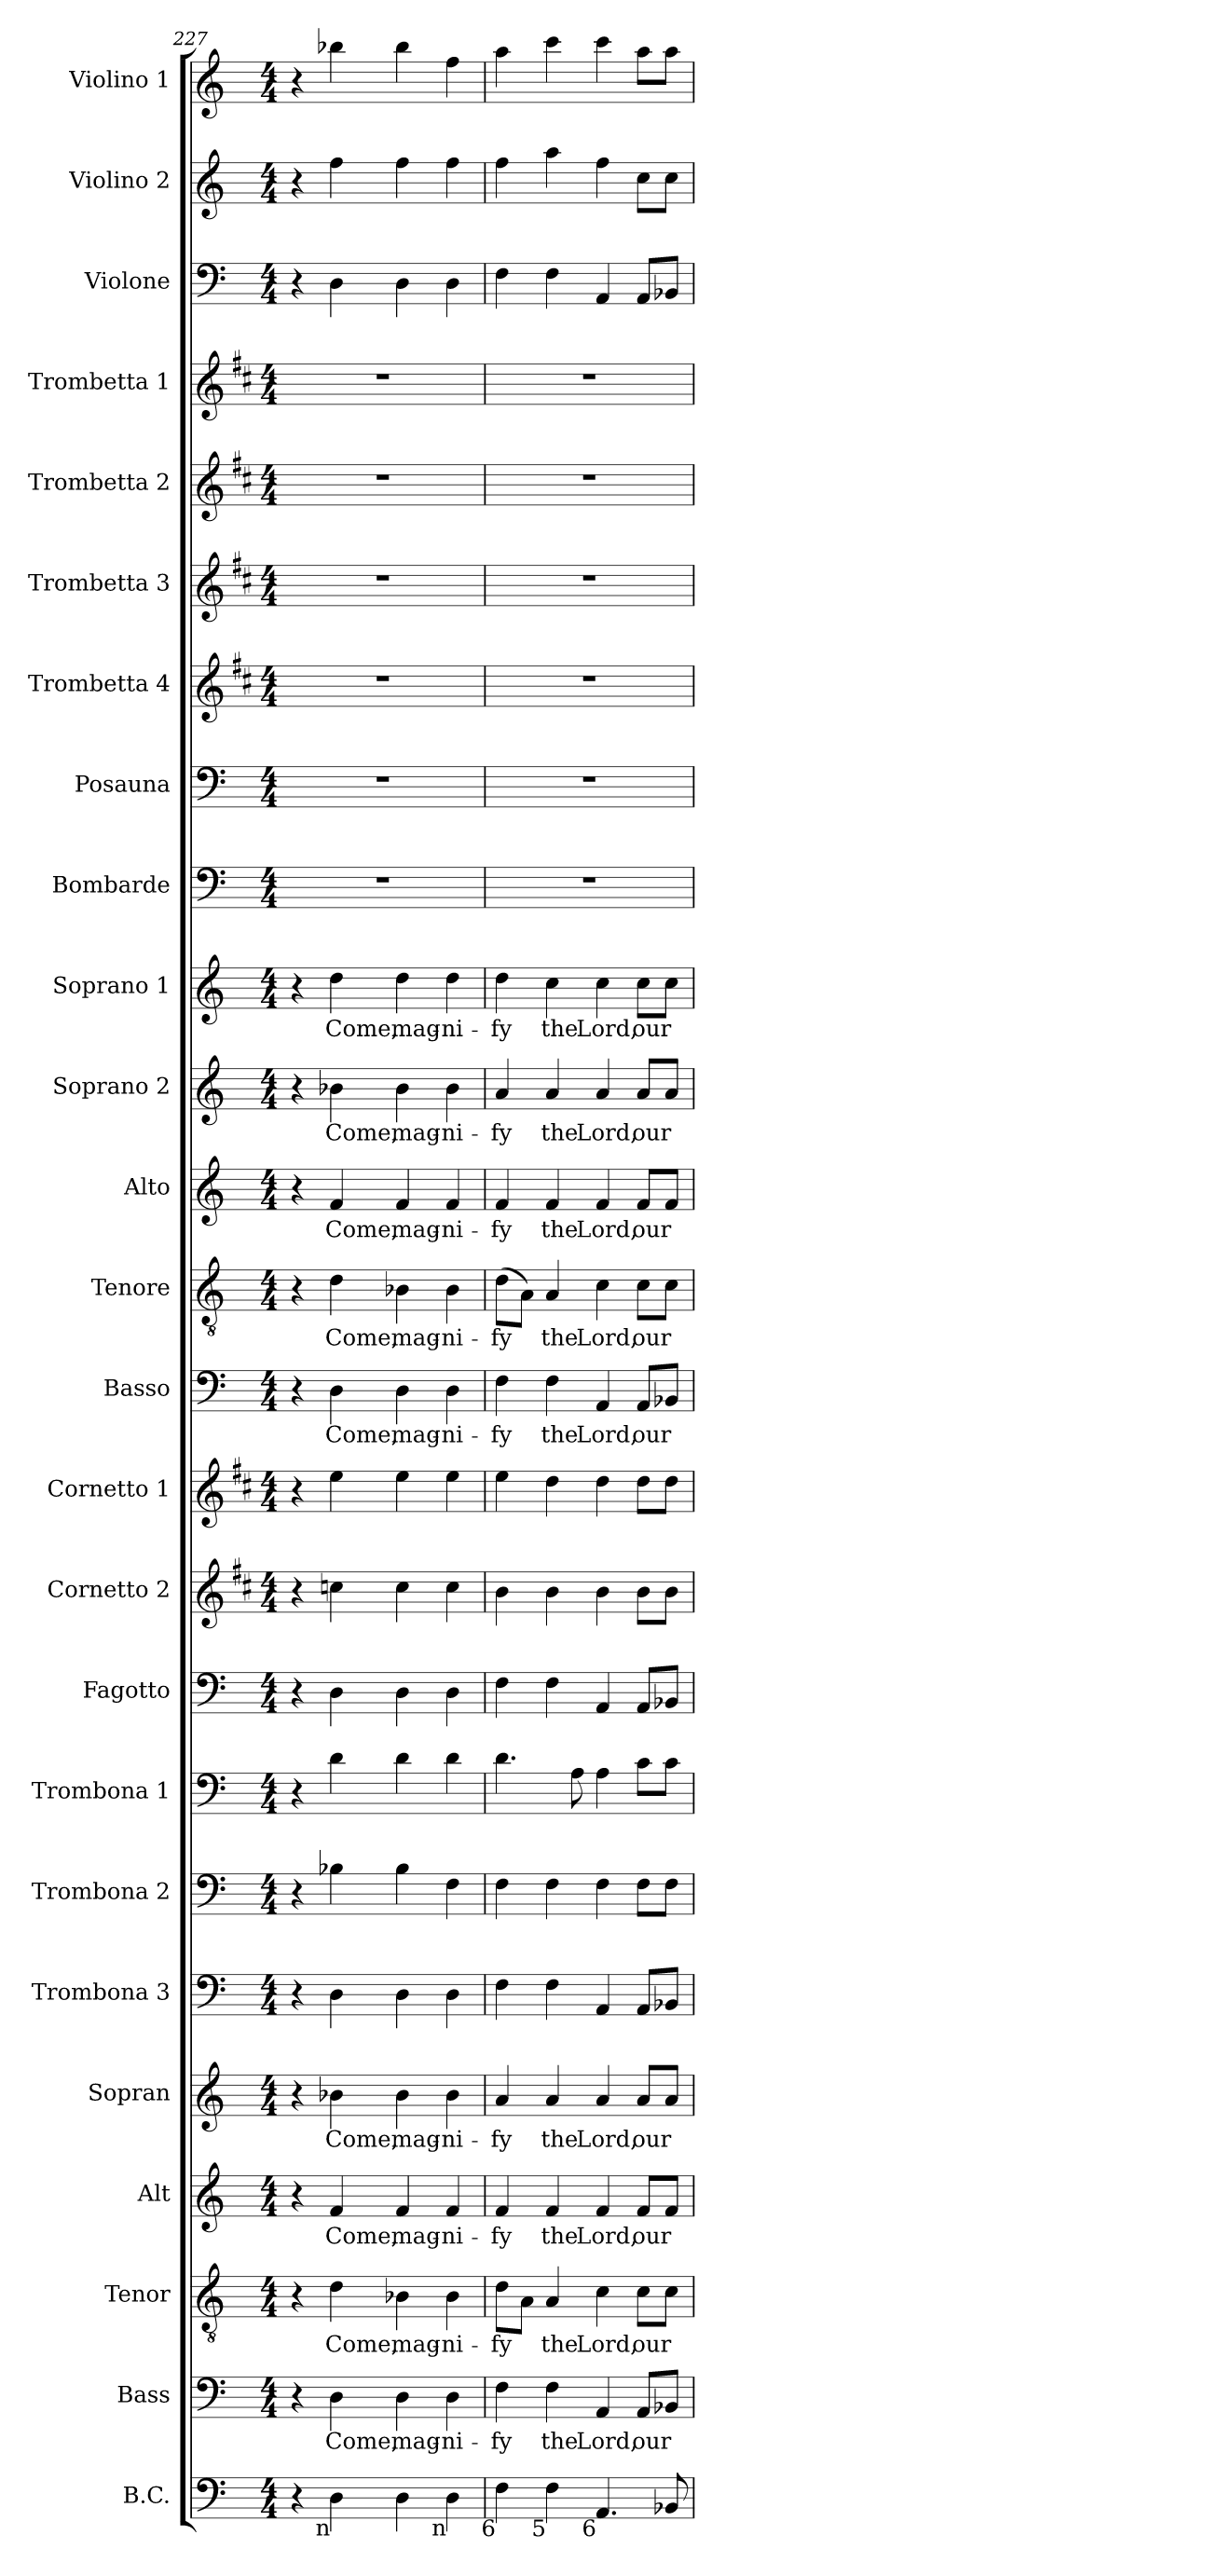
**kern	**kern	**text	**kern	**text	**kern	**text	**kern	**text	**kern	**kern	**kern	**kern	**kern	**kern	**kern	**text	**kern	**text	**kern	**text	**kern	**text	**kern	**text	**kern	**kern	**kern	**kern	**kern	**kern	**kern	**kern	**kern
*part25	*part24	*part24	*part23	*part23	*part22	*part22	*part21	*part21	*part20	*part19	*part18	*part17	*part16	*part15	*part14	*part14	*part13	*part13	*part12	*part12	*part11	*part11	*part10	*part10	*part9	*part8	*part7	*part6	*part5	*part4	*part3	*part2	*part1
*staff25	*staff24	*staff24	*staff23	*staff23	*staff22	*staff22	*staff21	*staff21	*staff20	*staff19	*staff18	*staff17	*staff16	*staff15	*staff14	*staff14	*staff13	*staff13	*staff12	*staff12	*staff11	*staff11	*staff10	*staff10	*staff9	*staff8	*staff7	*staff6	*staff5	*staff4	*staff3	*staff2	*staff1
*I"B.C.	*I"Bass	*	*I"Tenor	*	*I"Alt	*	*I"Sopran	*	*I"Trombona 3	*I"Trombona 2	*I"Trombona 1	*I"Fagotto	*I"Cornetto 2	*I"Cornetto 1	*I"Basso	*	*I"Tenore	*	*I"Alto	*	*I"Soprano 2	*	*I"Soprano 1	*	*I"Bombarde	*I"Posauna	*I"Trombetta 4	*I"Trombetta 3	*I"Trombetta 2	*I"Trombetta 1	*I"Violone	*I"Violino 2	*I"Violino 1
*I'B.C.	*I'B.	*	*I'T.	*	*I'A.	*	*I'S.	*	*I'Tbn. 2	*I'Tbn. 2	*I'Tbn. 1	*I'Fag.	*I'Cor. 2	*I'Cor. 1	*I'B.	*	*I'T.	*	*I'A.	*	*I'S.	*	*I'S.	*	*	*	*	*	*	*	*	*I'Vl. 2	*I'Vl. 1
*clefF4	*clefF4	*	*clefGv2	*	*clefG2	*	*clefG2	*	*clefF4	*clefF4	*clefF4	*clefF4	*clefG2	*clefG2	*clefF4	*	*clefGv2	*	*clefG2	*	*clefG2	*	*clefG2	*	*clefF4	*clefF4	*clefG2	*clefG2	*clefG2	*clefG2	*clefF4	*clefG2	*clefG2
*	*	*	*ITrd7c12	*	*	*	*	*	*	*	*	*	*ITrd1c2	*ITrd1c2	*	*	*ITrd7c12	*	*	*	*	*	*	*	*	*	*ITrd1c2	*ITrd1c2	*ITrd1c2	*ITrd1c2	*	*	*
*k[]	*k[]	*	*k[]	*	*k[]	*	*k[]	*	*k[]	*k[]	*k[]	*k[]	*k[]	*k[]	*k[]	*	*k[]	*	*k[]	*	*k[]	*	*k[]	*	*k[]	*k[]	*k[]	*k[]	*k[]	*k[]	*k[]	*k[]	*k[]
*C:	*C:	*	*C:	*	*C:	*	*C:	*	*C:	*C:	*C:	*C:	*C:	*C:	*C:	*	*C:	*	*C:	*	*C:	*	*C:	*	*C:	*C:	*C:	*C:	*C:	*C:	*C:	*C:	*C:
*M4/4	*M4/4	*	*M4/4	*	*M4/4	*	*M4/4	*	*M4/4	*M4/4	*M4/4	*M4/4	*M4/4	*M4/4	*M4/4	*	*M4/4	*	*M4/4	*	*M4/4	*	*M4/4	*	*M4/4	*M4/4	*M4/4	*M4/4	*M4/4	*M4/4	*M4/4	*M4/4	*M4/4
=227	=227	=227	=227	=227	=227	=227	=227	=227	=227	=227	=227	=227	=227	=227	=227	=227	=227	=227	=227	=227	=227	=227	=227	=227	=227	=227	=227	=227	=227	=227	=227	=227	=227
4r	4r	.	4r	.	4r	.	4r	.	4r	4r	4r	4r	4r	4r	4r	.	4r	.	4r	.	4r	.	4r	.	1r	1r	1r	1r	1r	1r	4r	4r	4r
!	!	!LO:LY:b:color=#000000	!	!	!	!	!	!	!	!	!	!	!	!	!	!	!	!	!	!	!	!	!	!	!	!	!	!	!	!	!	!	!
!	!	!	!	!LO:LY:b:color=#000000	!	!	!	!	!	!	!	!	!	!	!	!	!	!	!	!	!	!	!	!	!	!	!	!	!	!	!	!	!
!	!	!	!	!	!	!LO:LY:b:color=#000000	!	!	!	!	!	!	!	!	!	!	!	!	!	!	!	!	!	!	!	!	!	!	!	!	!	!	!
!	!	!	!	!	!	!	!	!LO:LY:b:color=#000000	!	!	!	!	!	!	!	!	!	!	!	!	!	!	!	!	!	!	!	!	!	!	!	!	!
!	!	!	!	!	!	!	!	!	!	!	!	!	!	!	!	!LO:LY:b:color=#000000	!	!	!	!	!	!	!	!	!	!	!	!	!	!	!	!	!
!	!	!	!	!	!	!	!	!	!	!	!	!	!	!	!	!	!	!LO:LY:b:color=#000000	!	!	!	!	!	!	!	!	!	!	!	!	!	!	!
!	!	!	!	!	!	!	!	!	!	!	!	!	!	!	!	!	!	!	!	!LO:LY:b:color=#000000	!	!	!	!	!	!	!	!	!	!	!	!	!
!	!	!	!	!	!	!	!	!	!	!	!	!	!	!	!	!	!	!	!	!	!	!LO:LY:b:color=#000000	!	!	!	!	!	!	!	!	!	!	!
!LO:TX:b:rj:t=n	!	!	!	!	!	!	!	!	!	!	!	!	!	!	!	!	!	!	!	!	!	!	!	!	!	!	!	!	!	!	!	!	!
!	!	!	!	!	!	!	!	!	!	!	!	!	!	!	!	!	!	!	!	!	!	!	!	!LO:LY:b:color=#000000	!	!	!	!	!	!	!	!	!
4Di\	4Di\	Come,	4Di\	Come,	4fi/	Come,	4b-Xi\	Come,	4Di\	4B-Xi\	4di\	4Di\	4b-Xi\	4ddi\	4Di\	Come,	4Di\	Come,	4fi/	Come,	4b-Xi\	Come,	4ddi\	Come,	.	.	.	.	.	.	4Di\	4ffi\	4bb-Xi\
!	!	!LO:LY:b:color=#000000	!	!	!	!	!	!	!	!	!	!	!	!	!	!	!	!	!	!	!	!	!	!	!	!	!	!	!	!	!	!	!
!	!	!	!	!LO:LY:b:color=#000000	!	!	!	!	!	!	!	!	!	!	!	!	!	!	!	!	!	!	!	!	!	!	!	!	!	!	!	!	!
!	!	!	!	!	!	!LO:LY:b:color=#000000	!	!	!	!	!	!	!	!	!	!	!	!	!	!	!	!	!	!	!	!	!	!	!	!	!	!	!
!	!	!	!	!	!	!	!	!LO:LY:b:color=#000000	!	!	!	!	!	!	!	!	!	!	!	!	!	!	!	!	!	!	!	!	!	!	!	!	!
!	!	!	!	!	!	!	!	!	!	!	!	!	!	!	!	!LO:LY:b:color=#000000	!	!	!	!	!	!	!	!	!	!	!	!	!	!	!	!	!
!	!	!	!	!	!	!	!	!	!	!	!	!	!	!	!	!	!	!LO:LY:b:color=#000000	!	!	!	!	!	!	!	!	!	!	!	!	!	!	!
!	!	!	!	!	!	!	!	!	!	!	!	!	!	!	!	!	!	!	!	!LO:LY:b:color=#000000	!	!	!	!	!	!	!	!	!	!	!	!	!
!	!	!	!	!	!	!	!	!	!	!	!	!	!	!	!	!	!	!	!	!	!	!LO:LY:b:color=#000000	!	!	!	!	!	!	!	!	!	!	!
!	!	!	!	!	!	!	!	!	!	!	!	!	!	!	!	!	!	!	!	!	!	!	!	!LO:LY:b:color=#000000	!	!	!	!	!	!	!	!	!
4Di\	4Di\	mag-	4BB-Xi\	mag-	4fi/	mag-	4b-i\	mag-	4Di\	4B-i\	4di\	4Di\	4b-i\	4ddi\	4Di\	mag-	4BB-Xi\	mag-	4fi/	mag-	4b-i\	mag-	4ddi\	mag-	.	.	.	.	.	.	4Di\	4ffi\	4bb-i\
!	!	!LO:LY:b:color=#000000	!	!	!	!	!	!	!	!	!	!	!	!	!	!	!	!	!	!	!	!	!	!	!	!	!	!	!	!	!	!	!
!	!	!	!	!LO:LY:b:color=#000000	!	!	!	!	!	!	!	!	!	!	!	!	!	!	!	!	!	!	!	!	!	!	!	!	!	!	!	!	!
!	!	!	!	!	!	!LO:LY:b:color=#000000	!	!	!	!	!	!	!	!	!	!	!	!	!	!	!	!	!	!	!	!	!	!	!	!	!	!	!
!	!	!	!	!	!	!	!	!LO:LY:b:color=#000000	!	!	!	!	!	!	!	!	!	!	!	!	!	!	!	!	!	!	!	!	!	!	!	!	!
!	!	!	!	!	!	!	!	!	!	!	!	!	!	!	!	!LO:LY:b:color=#000000	!	!	!	!	!	!	!	!	!	!	!	!	!	!	!	!	!
!	!	!	!	!	!	!	!	!	!	!	!	!	!	!	!	!	!	!LO:LY:b:color=#000000	!	!	!	!	!	!	!	!	!	!	!	!	!	!	!
!	!	!	!	!	!	!	!	!	!	!	!	!	!	!	!	!	!	!	!	!LO:LY:b:color=#000000	!	!	!	!	!	!	!	!	!	!	!	!	!
!	!	!	!	!	!	!	!	!	!	!	!	!	!	!	!	!	!	!	!	!	!	!LO:LY:b:color=#000000	!	!	!	!	!	!	!	!	!	!	!
!LO:TX:b:rj:t=n	!	!	!	!	!	!	!	!	!	!	!	!	!	!	!	!	!	!	!	!	!	!	!	!	!	!	!	!	!	!	!	!	!
!	!	!	!	!	!	!	!	!	!	!	!	!	!	!	!	!	!	!	!	!	!	!	!	!LO:LY:b:color=#000000	!	!	!	!	!	!	!	!	!
4Di\	4Di\	-ni-	4BB-i\	-ni-	4fi/	-ni-	4b-i\	-ni-	4Di\	4Fi\	4di\	4Di\	4b-i\	4ddi\	4Di\	-ni-	4BB-i\	-ni-	4fi/	-ni-	4b-i\	-ni-	4ddi\	-ni-	.	.	.	.	.	.	4Di\	4ffi\	4ffi\
=228	=228	=228	=228	=228	=228	=228	=228	=228	=228	=228	=228	=228	=228	=228	=228	=228	=228	=228	=228	=228	=228	=228	=228	=228	=228	=228	=228	=228	=228	=228	=228	=228	=228
!	!	!LO:LY:b:color=#000000	!	!	!	!	!	!	!	!	!	!	!	!	!	!	!	!	!	!	!	!	!	!	!	!	!	!	!	!	!	!	!
!	!	!	!	!LO:LY:b:color=#000000	!	!	!	!	!	!	!	!	!	!	!	!	!	!	!	!	!	!	!	!	!	!	!	!	!	!	!	!	!
!	!	!	!	!	!	!LO:LY:b:color=#000000	!	!	!	!	!	!	!	!	!	!	!	!	!	!	!	!	!	!	!	!	!	!	!	!	!	!	!
!	!	!	!	!	!	!	!	!LO:LY:b:color=#000000	!	!	!	!	!	!	!	!	!	!	!	!	!	!	!	!	!	!	!	!	!	!	!	!	!
!	!	!	!	!	!	!	!	!	!	!	!	!	!	!	!	!LO:LY:b:color=#000000	!	!	!	!	!	!	!	!	!	!	!	!	!	!	!	!	!
!	!	!	!	!	!	!	!	!	!	!	!	!	!	!	!	!	!	!LO:LY:b:color=#000000	!	!	!	!	!	!	!	!	!	!	!	!	!	!	!
!	!	!	!	!	!	!	!	!	!	!	!	!	!	!	!	!	!	!	!	!LO:LY:b:color=#000000	!	!	!	!	!	!	!	!	!	!	!	!	!
!	!	!	!	!	!	!	!	!	!	!	!	!	!	!	!	!	!	!	!	!	!	!LO:LY:b:color=#000000	!	!	!	!	!	!	!	!	!	!	!
!LO:TX:b:rj:t=6	!	!	!	!	!	!	!	!	!	!	!	!	!	!	!	!	!	!	!	!	!	!	!	!	!	!	!	!	!	!	!	!	!
!	!	!	!	!	!	!	!	!	!	!	!	!	!	!	!	!	!	!	!	!	!	!	!	!LO:LY:b:color=#000000	!	!	!	!	!	!	!	!	!
4Fi\	4Fi\	-fy	8Di\L	-fy	4fi/	-fy	4ai/	-fy	4Fi\	4Fi\	4.di\	4Fi\	4ai\	4ddi\	4Fi\	-fy	(8Di\L	-fy	4fi/	-fy	4ai/	-fy	4ddi\	-fy	1r	1r	1r	1r	1r	1r	4Fi\	4ffi\	4aai\
.	.	.	8AAi\J	.	.	.	.	.	.	.	.	.	.	.	.	.	8AAi\J)	.	.	.	.	.	.	.	.	.	.	.	.	.	.	.	.
!	!	!LO:LY:b:color=#000000	!	!	!	!	!	!	!	!	!	!	!	!	!	!	!	!	!	!	!	!	!	!	!	!	!	!	!	!	!	!	!
!	!	!	!	!LO:LY:b:color=#000000	!	!	!	!	!	!	!	!	!	!	!	!	!	!	!	!	!	!	!	!	!	!	!	!	!	!	!	!	!
!	!	!	!	!	!	!LO:LY:b:color=#000000	!	!	!	!	!	!	!	!	!	!	!	!	!	!	!	!	!	!	!	!	!	!	!	!	!	!	!
!	!	!	!	!	!	!	!	!LO:LY:b:color=#000000	!	!	!	!	!	!	!	!	!	!	!	!	!	!	!	!	!	!	!	!	!	!	!	!	!
!	!	!	!	!	!	!	!	!	!	!	!	!	!	!	!	!LO:LY:b:color=#000000	!	!	!	!	!	!	!	!	!	!	!	!	!	!	!	!	!
!	!	!	!	!	!	!	!	!	!	!	!	!	!	!	!	!	!	!LO:LY:b:color=#000000	!	!	!	!	!	!	!	!	!	!	!	!	!	!	!
!	!	!	!	!	!	!	!	!	!	!	!	!	!	!	!	!	!	!	!	!LO:LY:b:color=#000000	!	!	!	!	!	!	!	!	!	!	!	!	!
!	!	!	!	!	!	!	!	!	!	!	!	!	!	!	!	!	!	!	!	!	!	!LO:LY:b:color=#000000	!	!	!	!	!	!	!	!	!	!	!
!LO:TX:b:rj:t=5	!	!	!	!	!	!	!	!	!	!	!	!	!	!	!	!	!	!	!	!	!	!	!	!	!	!	!	!	!	!	!	!	!
!	!	!	!	!	!	!	!	!	!	!	!	!	!	!	!	!	!	!	!	!	!	!	!	!LO:LY:b:color=#000000	!	!	!	!	!	!	!	!	!
4Fi\	4Fi\	the	4AAi/	the	4fi/	the	4ai/	the	4Fi\	4Fi\	.	4Fi\	4ai\	4cci\	4Fi\	the	4AAi/	the	4fi/	the	4ai/	the	4cci\	the	.	.	.	.	.	.	4Fi\	4aai\	4ccci\
.	.	.	.	.	.	.	.	.	.	.	8Ai\	.	.	.	.	.	.	.	.	.	.	.	.	.	.	.	.	.	.	.	.	.	.
!	!	!LO:LY:b:color=#000000	!	!	!	!	!	!	!	!	!	!	!	!	!	!	!	!	!	!	!	!	!	!	!	!	!	!	!	!	!	!	!
!	!	!	!	!LO:LY:b:color=#000000	!	!	!	!	!	!	!	!	!	!	!	!	!	!	!	!	!	!	!	!	!	!	!	!	!	!	!	!	!
!	!	!	!	!	!	!LO:LY:b:color=#000000	!	!	!	!	!	!	!	!	!	!	!	!	!	!	!	!	!	!	!	!	!	!	!	!	!	!	!
!	!	!	!	!	!	!	!	!LO:LY:b:color=#000000	!	!	!	!	!	!	!	!	!	!	!	!	!	!	!	!	!	!	!	!	!	!	!	!	!
!	!	!	!	!	!	!	!	!	!	!	!	!	!	!	!	!LO:LY:b:color=#000000	!	!	!	!	!	!	!	!	!	!	!	!	!	!	!	!	!
!	!	!	!	!	!	!	!	!	!	!	!	!	!	!	!	!	!	!LO:LY:b:color=#000000	!	!	!	!	!	!	!	!	!	!	!	!	!	!	!
!	!	!	!	!	!	!	!	!	!	!	!	!	!	!	!	!	!	!	!	!LO:LY:b:color=#000000	!	!	!	!	!	!	!	!	!	!	!	!	!
!	!	!	!	!	!	!	!	!	!	!	!	!	!	!	!	!	!	!	!	!	!	!LO:LY:b:color=#000000	!	!	!	!	!	!	!	!	!	!	!
!LO:TX:b:rj:t=6	!	!	!	!	!	!	!	!	!	!	!	!	!	!	!	!	!	!	!	!	!	!	!	!	!	!	!	!	!	!	!	!	!
!	!	!	!	!	!	!	!	!	!	!	!	!	!	!	!	!	!	!	!	!	!	!	!	!LO:LY:b:color=#000000	!	!	!	!	!	!	!	!	!
4.AAi/	4AAi/	Lord,	4Ci\	Lord,	4fi/	Lord,	4ai/	Lord,	4AAi/	4Fi\	4Ai\	4AAi/	4ai\	4cci\	4AAi/	Lord,	4Ci\	Lord,	4fi/	Lord,	4ai/	Lord,	4cci\	Lord,	.	.	.	.	.	.	4AAi/	4ffi\	4ccci\
!	!	!LO:LY:b:color=#000000	!	!	!	!	!	!	!	!	!	!	!	!	!	!	!	!	!	!	!	!	!	!	!	!	!	!	!	!	!	!	!
!	!	!	!	!LO:LY:b:color=#000000	!	!	!	!	!	!	!	!	!	!	!	!	!	!	!	!	!	!	!	!	!	!	!	!	!	!	!	!	!
!	!	!	!	!	!	!LO:LY:b:color=#000000	!	!	!	!	!	!	!	!	!	!	!	!	!	!	!	!	!	!	!	!	!	!	!	!	!	!	!
!	!	!	!	!	!	!	!	!LO:LY:b:color=#000000	!	!	!	!	!	!	!	!	!	!	!	!	!	!	!	!	!	!	!	!	!	!	!	!	!
!	!	!	!	!	!	!	!	!	!	!	!	!	!	!	!	!LO:LY:b:color=#000000	!	!	!	!	!	!	!	!	!	!	!	!	!	!	!	!	!
!	!	!	!	!	!	!	!	!	!	!	!	!	!	!	!	!	!	!LO:LY:b:color=#000000	!	!	!	!	!	!	!	!	!	!	!	!	!	!	!
!	!	!	!	!	!	!	!	!	!	!	!	!	!	!	!	!	!	!	!	!LO:LY:b:color=#000000	!	!	!	!	!	!	!	!	!	!	!	!	!
!	!	!	!	!	!	!	!	!	!	!	!	!	!	!	!	!	!	!	!	!	!	!LO:LY:b:color=#000000	!	!	!	!	!	!	!	!	!	!	!
!	!	!	!	!	!	!	!	!	!	!	!	!	!	!	!	!	!	!	!	!	!	!	!	!LO:LY:b:color=#000000	!	!	!	!	!	!	!	!	!
.	8AAi/L	our	8Ci\L	our	8fi/L	our	8ai/L	our	8AAi/L	8Fi\L	8ci\L	8AAi/L	8ai\L	8cci\L	8AAi/L	our	8Ci\L	our	8fi/L	our	8ai/L	our	8cci\L	our	.	.	.	.	.	.	8AAi/L	8cci\L	8aai\L
8BB-Xi/	8BB-Xi/J	.	8Ci\J	.	8fi/J	.	8ai/J	.	8BB-Xi/J	8Fi\J	8ci\J	8BB-Xi/J	8ai\J	8cci\J	8BB-Xi/J	.	8Ci\J	.	8fi/J	.	8ai/J	.	8cci\J	.	.	.	.	.	.	.	8BB-Xi/J	8cci\J	8aai\J
=	=	=	=	=	=	=	=	=	=	=	=	=	=	=	=	=	=	=	=	=	=	=	=	=	=	=	=	=	=	=	=	=	=
*-	*-	*-	*-	*-	*-	*-	*-	*-	*-	*-	*-	*-	*-	*-	*-	*-	*-	*-	*-	*-	*-	*-	*-	*-	*-	*-	*-	*-	*-	*-	*-	*-	*-
